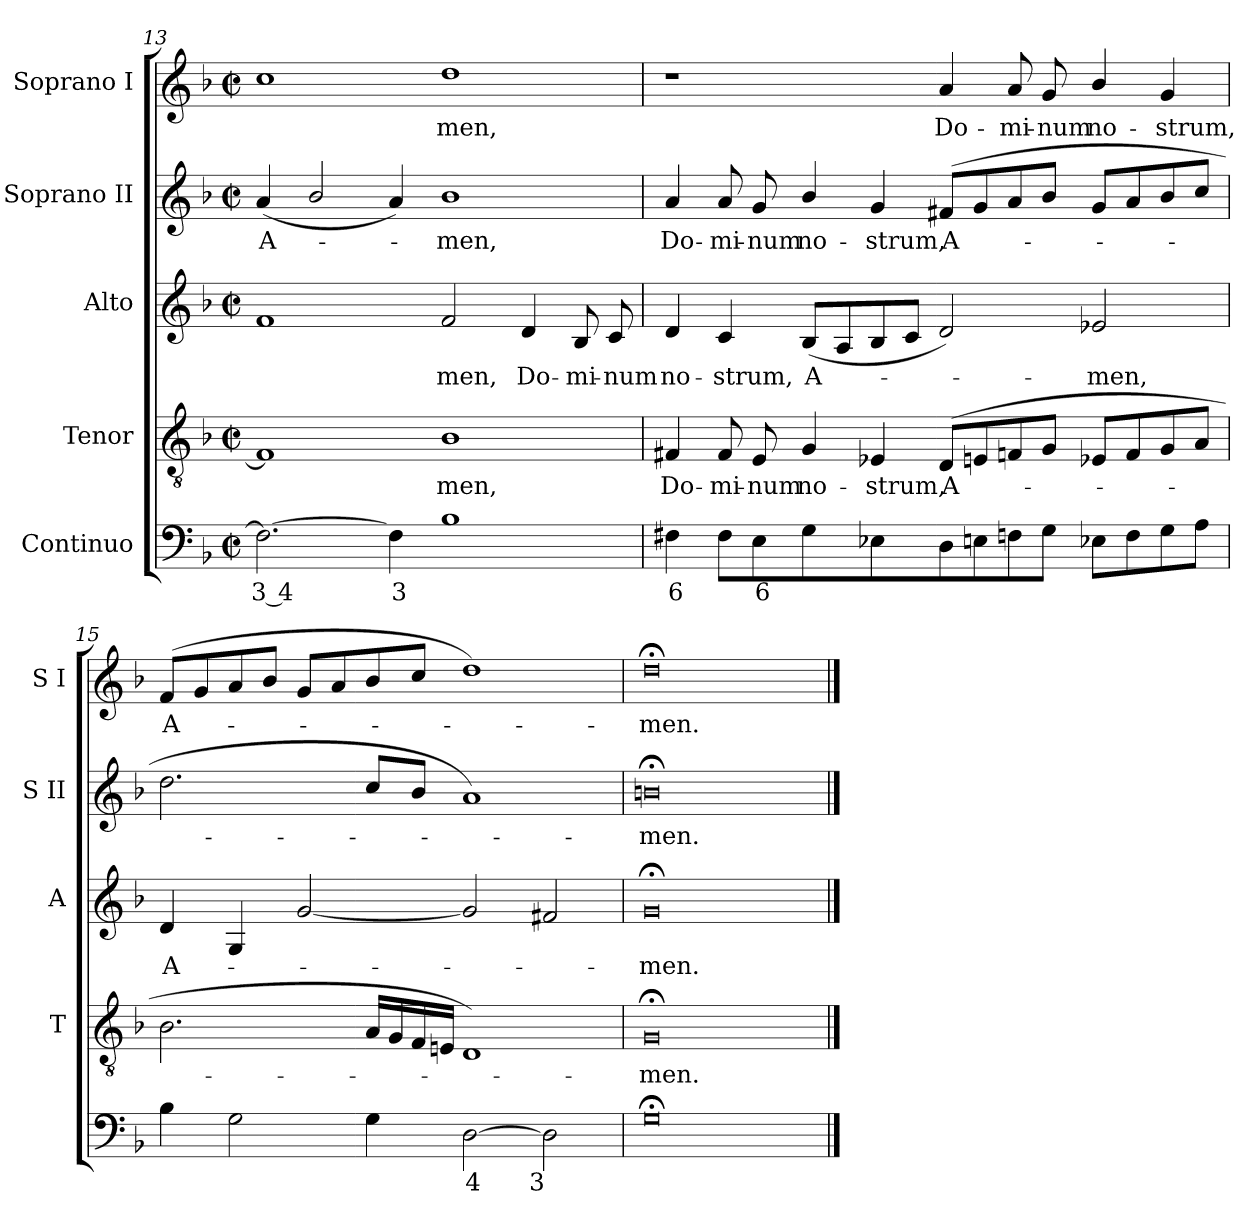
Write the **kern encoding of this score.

**kern	**text	**kern	**text	**kern	**text	**kern	**text	**kern	**text
*part5	*part5	*part4	*part4	*part3	*part3	*part2	*part2	*part1	*part1
*staff5	*staff5	*staff4	*staff4	*staff3	*staff3	*staff2	*staff2	*staff1	*staff1
*I"Continuo	*	*I"Tenor	*	*I"Alto	*	*I"Soprano II	*	*I"Soprano I	*
*	*	*I'T	*	*I'A	*	*I'S II	*	*I'S I	*
!!LO:LB:g=z
*clefF4	*	*clefGv2	*	*clefG2	*	*clefG2	*	*clefG2	*
*k[b-]	*	*k[b-]	*	*k[b-]	*	*k[b-]	*	*k[b-]	*
*F:	*	*F:	*	*F:	*	*F:	*	*F:	*
*M4/2	*	*M4/2	*	*M4/2	*	*M4/2	*	*M4/2	*
*met(c|)	*	*met(c|)	*	*met(c|)	*	*met(c|)	*	*met(c|)	*
=13	=13	=13	=13	=13	=13	=13	=13	=13	=13
!	!LO:LY:b	!	!	!	!	!	!LO:LY:b	!	!
2.F_	3 4	1F]	.	1f	.	(<4a	A-	1cc	.
.	.	.	.	.	.	2b-/	.	.	.
!	!LO:LY:b	!	!	!	!	!	!	!	!
4F]	3	.	.	.	.	4a)	.	.	.
!	!	!	!LO:LY:b	!	!LO:LY:b	!	!LO:LY:b	!	!LO:LY:b
1B-	.	1B-	-men,	2f	-men,	1b-	men,	1dd	men,
!	!	!	!	!	!LO:LY:b	!	!	!	!
.	.	.	.	4d	Do-	.	.	.	.
!	!	!	!	!	!LO:LY:b	!	!	!	!
.	.	.	.	8B-	-mi-	.	.	.	.
!	!	!	!	!	!LO:LY:b	!	!	!	!
.	.	.	.	8c	-num	.	.	.	.
=14	=14	=14	=14	=14	=14	=14	=14	=14	=14
!	!LO:LY:b	!	!LO:LY:b	!	!LO:LY:b	!	!LO:LY:b	!	!
4F#X	6	4F#X	Do-	4d	no-	4a	Do-	1r	.
!	!	!	!LO:LY:b	!	!LO:LY:b	!	!LO:LY:b	!	!
8F#L	.	8F#	-mi-	4c	-strum,	8a	-mi-	.	.
!	!LO:LY:b	!	!LO:LY:b	!	!	!	!LO:LY:b	!	!
8E	6	8E	-num	.	.	8g	-num	.	.
!	!	!	!LO:LY:b	!	!LO:LY:b	!	!LO:LY:b	!	!
4G	.	4G	no-	(<8B-L	A-	4b-/	no-	.	.
.	.	.	.	8A	.	.	.	.	.
!	!	!	!LO:LY:b	!	!	!	!LO:LY:b	!	!
4E-X	.	4E-X	-strum,	8B-	.	4g	-strum,	.	.
.	.	.	.	8cJ	.	.	.	.	.
!	!	!	!LO:LY:b	!	!	!	!LO:LY:b	!	!LO:LY:b
8D	.	(<8DL	A-	2d)	.	(<8f#XL	A-	4a	Do-
8En	.	8En	.	.	.	8g	.	.	.
!	!	!	!	!	!	!	!	!	!LO:LY:b
8Fn	.	8Fn	.	.	.	8a	.	8a	-mi-
!	!	!	!	!	!	!	!	!	!LO:LY:b
8GJ	.	8GJ	.	.	.	8b-J	.	8g	-num
!	!	!	!	!	!LO:LY:b	!	!	!	!LO:LY:b
8E-XL	.	8E-XL	.	2e-X	men,	8gL	.	4b-/	no-
8F	.	8F	.	.	.	8a	.	.	.
!	!	!	!	!	!	!	!	!	!LO:LY:b
8G	.	8G	.	.	.	8b-	.	4g	-strum,
8AJ	.	8AJ	.	.	.	8ccJ	.	.	.
=15	=15	=15	=15	=15	=15	=15	=15	=15	=15
!	!	!	!	!	!LO:LY:b	!	!	!	!LO:LY:b
4B-	.	2.B-	.	4d	A-	2.dd	.	(<8fL	A-
.	.	.	.	.	.	.	.	8g	.
2G	.	.	.	4G	.	.	.	8a	.
.	.	.	.	.	.	.	.	8b-J	.
.	.	.	.	[2g	.	.	.	8gL	.
.	.	.	.	.	.	.	.	8a	.
4G	.	16ALL	.	.	.	8cc/L	.	8b-	.
.	.	16G	.	.	.	.	.	.	.
.	.	16F	.	.	.	8b-/J	.	8ccJ	.
.	.	16EnJJ	.	.	.	.	.	.	.
!	!LO:LY:b	!	!	!	!	!	!	!	!
[2D	4	1D)	.	2g]	.	1a)	.	1dd)	.
!	!LO:LY:b	!	!	!	!	!	!	!	!
2D]	3	.	.	2f#X	.	.	.	.	.
=16	=16	=16	=16	=16	=16	=16	=16	=16	=16
!	!	!	!LO:LY:b	!	!LO:LY:b	!	!LO:LY:b	!	!LO:LY:b
0G;<	.	0G;<	men.	0g;<	men.	0bn;<	men.	0dd;<	men.
==	==	==	==	==	==	==	==	==	==
*-	*-	*-	*-	*-	*-	*-	*-	*-	*-
